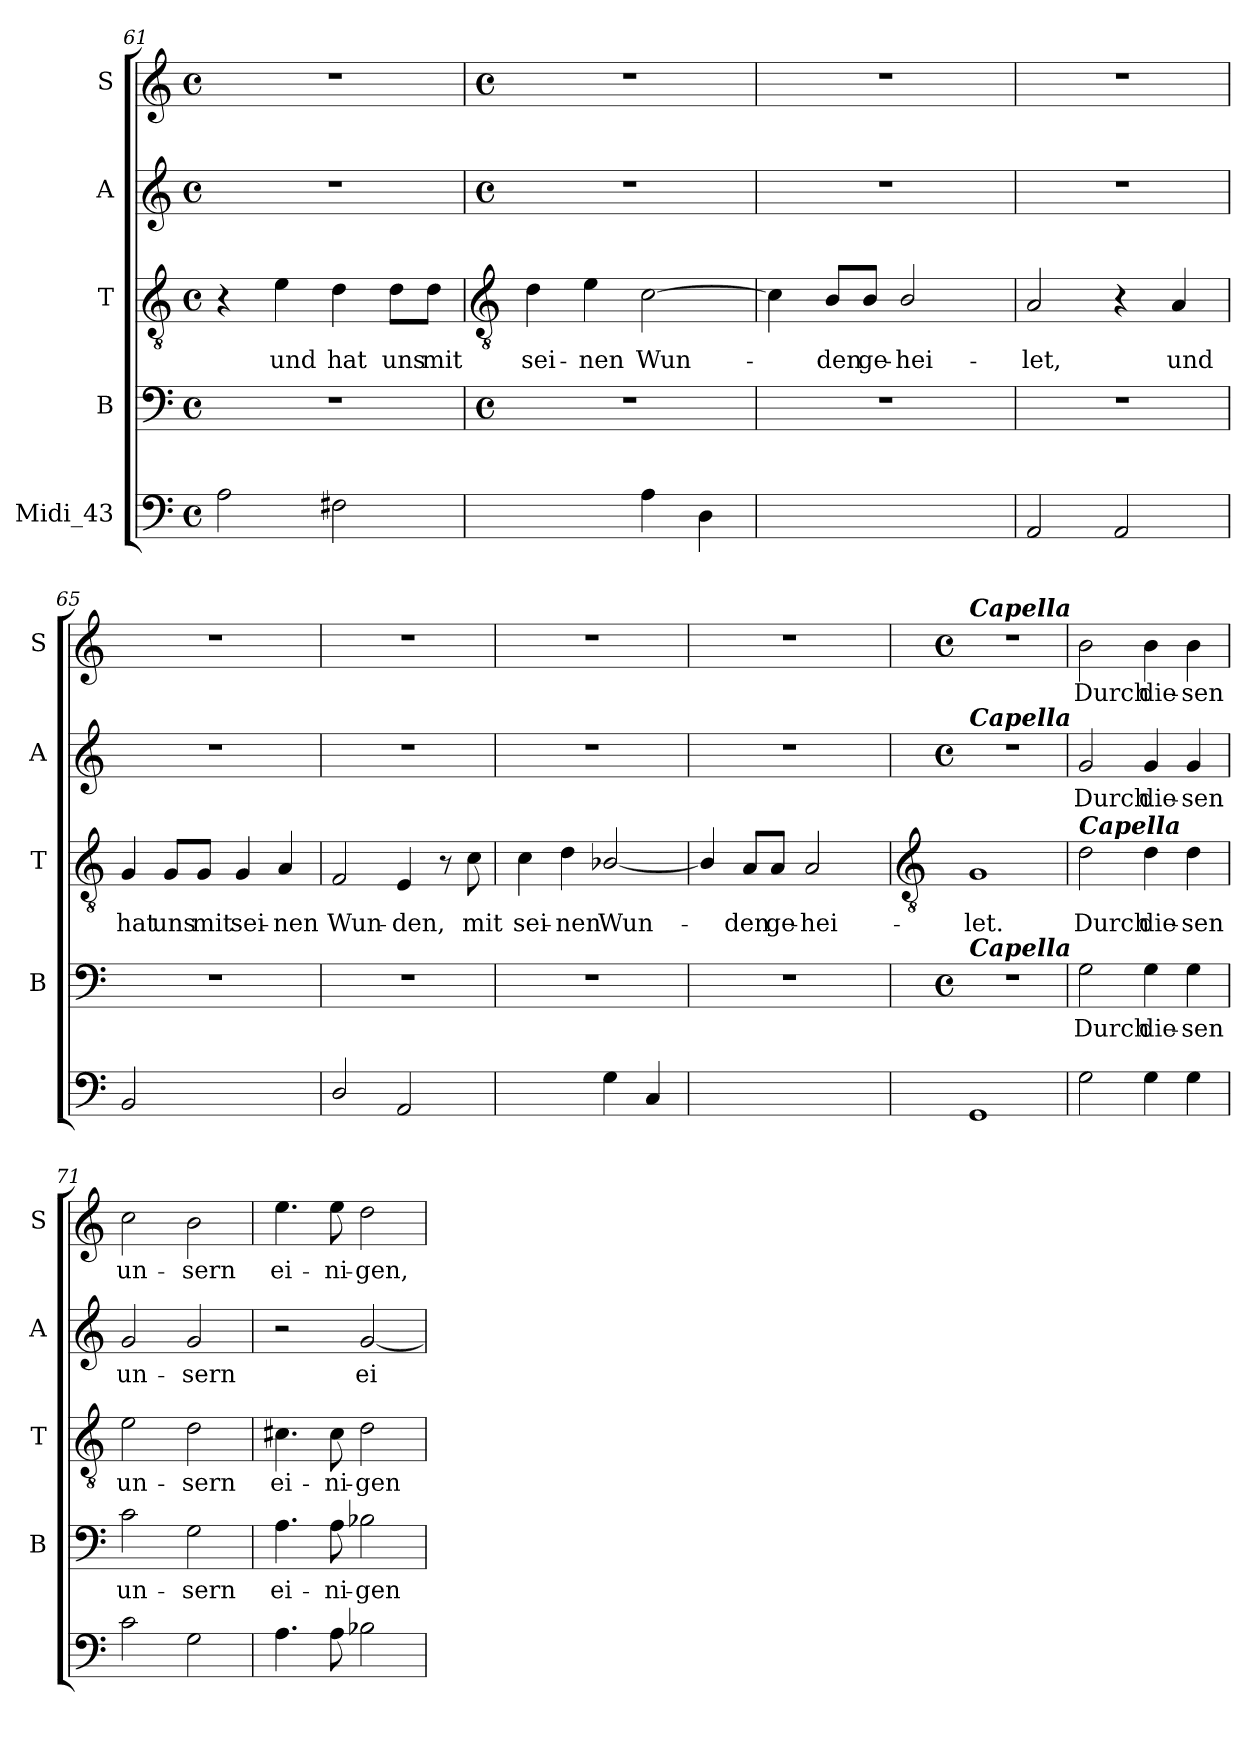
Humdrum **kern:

**kern	**text	**kern	**text	**kern	**text	**kern	**text	**kern	**text
*part5	*part5	*part4	*part4	*part3	*part3	*part2	*part2	*part1	*part1
*staff5	*staff5	*staff4	*staff4	*staff3	*staff3	*staff2	*staff2	*staff1	*staff1
*I"Midi_43	*	*I"B	*	*I"T	*	*I"A	*	*I"S	*
*	*	*I'B	*	*I'T	*	*I'A	*	*I'S	*
*clefF4	*	*clefF4	*	*clefGv2	*	*clefG2	*	*clefG2	*
*k[]	*	*k[]	*	*k[]	*	*k[]	*	*k[]	*
*C:	*	*C:	*	*C:	*	*C:	*	*C:	*
*M4/4	*	*M4/4	*	*M4/4	*	*M4/4	*	*M4/4	*
*met(c)	*	*met(c)	*	*met(c)	*	*met(c)	*	*met(c)	*
=61	=61	=61	=61	=61	=61	=61	=61	=61	=61
2A	.	1r	.	4r	.	1r	.	1r	.
!	!	!	!	!	!LO:LY:b	!	!	!	!
.	.	.	.	4e	und	.	.	.	.
!	!	!	!	!	!LO:LY:b	!	!	!	!
2F#X	.	.	.	4d	hat	.	.	.	.
!	!	!	!	!	!LO:LY:b	!	!	!	!
.	.	.	.	8d\L	uns	.	.	.	.
!	!	!	!	!	!LO:LY:b	!	!	!	!
.	.	.	.	8d\J	mit	.	.	.	.
!!LO:LB:g=z
=62	=62	=62	=62	=62	=62	=62	=62	=62	=62
*	*	*	*	*clefGv2	*	*	*	*	*
*	*	*M4/4	*	*	*	*M4/4	*	*M4/4	*
*	*	*met(c)	*	*	*	*met(c)	*	*met(c)	*
!	!LO:LY:b	!	!	!	!LO:LY:b	!	!	!	!
[4G#Xyy	5	1r	.	4d	sei-	1r	.	1r	.
!	!LO:LY:b	!	!	!	!LO:LY:b	!	!	!	!
4G#yy]	6	.	.	4e	-nen	.	.	.	.
!	!	!	!	!	!LO:LY:b	!	!	!	!
4A	.	.	.	[2c	Wun-	.	.	.	.
4D	.	.	.	.	.	.	.	.	.
=63	=63	=63	=63	=63	=63	=63	=63	=63	=63
!	!LO:LY:b	!	!	!	!	!	!	!	!
[4Eyy	6	1r	.	4c]	.	1r	.	1r	.
!	!LO:LY:b	!	!	!	!LO:LY:b	!	!	!	!
2Eyy_	4	.	.	8B/L	den	.	.	.	.
!	!	!	!	!	!LO:LY:b	!	!	!	!
.	.	.	.	8B/J	ge-	.	.	.	.
!	!	!	!	!	!LO:LY:b	!	!	!	!
.	.	.	.	2B/	-hei-	.	.	.	.
4Eyy]	.	.	.	.	.	.	.	.	.
=64	=64	=64	=64	=64	=64	=64	=64	=64	=64
!	!	!	!	!	!LO:LY:b	!	!	!	!
2AA	.	1r	.	2A	-let,	1r	.	1r	.
2AA	.	.	.	4r	.	.	.	.	.
!	!	!	!	!	!LO:LY:b	!	!	!	!
.	.	.	.	4A	und	.	.	.	.
=65	=65	=65	=65	=65	=65	=65	=65	=65	=65
!	!	!	!	!	!LO:LY:b	!	!	!	!
2BB	.	1r	.	4G	hat	1r	.	1r	.
!	!	!	!	!	!LO:LY:b	!	!	!	!
.	.	.	.	8G/L	uns	.	.	.	.
!	!	!	!	!	!LO:LY:b	!	!	!	!
.	.	.	.	8G/J	mit	.	.	.	.
!	!LO:LY:b	!	!	!	!LO:LY:b	!	!	!	!
[4C#Xyy	5	.	.	4G	sei-	.	.	.	.
!	!LO:LY:b	!	!	!	!LO:LY:b	!	!	!	!
4C#yy]	6	.	.	4A	-nen	.	.	.	.
=66	=66	=66	=66	=66	=66	=66	=66	=66	=66
!	!	!	!	!	!LO:LY:b	!	!	!	!
2D/	.	1r	.	2F	Wun-	1r	.	1r	.
!	!	!	!	!	!LO:LY:b	!	!	!	!
2AA	.	.	.	4E	-den,	.	.	.	.
.	.	.	.	8r	.	.	.	.	.
!	!	!	!	!	!LO:LY:b	!	!	!	!
.	.	.	.	8c	mit	.	.	.	.
=67	=67	=67	=67	=67	=67	=67	=67	=67	=67
!	!LO:LY:b	!	!	!	!LO:LY:b	!	!	!	!
[4F#Xyy	5	1r	.	4c	sei-	1r	.	1r	.
!	!LO:LY:b	!	!	!	!LO:LY:b	!	!	!	!
4F#yy]	6	.	.	4d	-nen	.	.	.	.
!	!	!	!	!	!LO:LY:b	!	!	!	!
4G	.	.	.	[2B-X/	Wun-	.	.	.	.
4C	.	.	.	.	.	.	.	.	.
=68	=68	=68	=68	=68	=68	=68	=68	=68	=68
[4Dyy	.	1r	.	4B-/]	.	1r	.	1r	.
!	!LO:LY:b	!	!	!	!LO:LY:b	!	!	!	!
2Dyy_	4	.	.	8A/L	den	.	.	.	.
!	!	!	!	!	!LO:LY:b	!	!	!	!
.	.	.	.	8A/J	ge-	.	.	.	.
!	!	!	!	!	!LO:LY:b	!	!	!	!
.	.	.	.	2A	-hei-	.	.	.	.
4Dyy]	.	.	.	.	.	.	.	.	.
!!LO:LB:g=z
=69	=69	=69	=69	=69	=69	=69	=69	=69	=69
*	*	*	*	*clefGv2	*	*	*	*	*
*	*	*k[]	*	*	*	*k[]	*	*k[]	*
*	*	*C:	*	*	*	*C:	*	*C:	*
*	*	*M4/4	*	*	*	*M4/4	*	*M4/4	*
*	*	*met(c)	*	*	*	*met(c)	*	*met(c)	*
!	!	!	!	!	!	!	!	!LO:TX:a:Bi:t=Capella	!
!	!	!	!	!	!	!LO:TX:a:Bi:t=Capella	!	!	!
!	!	!LO:TX:a:Bi:t=Capella	!	!	!	!	!	!	!
!	!	!	!	!	!LO:LY:b	!	!	!	!
1GG	.	1r	.	1G	-let.	1r	.	1r	.
=70	=70	=70	=70	=70	=70	=70	=70	=70	=70
!	!	!	!	!LO:TX:a:Bi:t=Capella	!	!	!	!	!
!	!	!	!LO:LY:b	!	!LO:LY:b	!	!LO:LY:b	!	!LO:LY:b
2G	.	2G	Durch	2d	Durch	2g	Durch	2b	Durch
!	!	!	!LO:LY:b	!	!LO:LY:b	!	!LO:LY:b	!	!LO:LY:b
4G	.	4G	die-	4d	die-	4g	die-	4b	die-
!	!	!	!LO:LY:b	!	!LO:LY:b	!	!LO:LY:b	!	!LO:LY:b
4G	.	4G	-sen	4d	-sen	4g	-sen	4b	-sen
=71	=71	=71	=71	=71	=71	=71	=71	=71	=71
!	!	!	!LO:LY:b	!	!LO:LY:b	!	!LO:LY:b	!	!LO:LY:b
2c	.	2c	un-	2e	un-	2g	un-	2cc	un-
!	!	!	!LO:LY:b	!	!LO:LY:b	!	!LO:LY:b	!	!LO:LY:b
2G	.	2G	-sern	2d	-sern	2g	-sern	2b	-sern
=72	=72	=72	=72	=72	=72	=72	=72	=72	=72
!	!	!	!LO:LY:b	!	!LO:LY:b	!	!	!	!LO:LY:b
4.A	.	4.A	ei-	4.c#X	ei-	2r	.	4.ee	ei-
!	!	!	!LO:LY:b	!	!LO:LY:b	!	!	!	!LO:LY:b
8A	.	8A	-ni-	8c#	-ni-	.	.	8ee	-ni-
!	!	!	!LO:LY:b	!	!LO:LY:b	!	!LO:LY:b	!	!LO:LY:b
2B-X	.	2B-X	-gen	2d	-gen	[2g	ei-	2dd	-gen,
=	=	=	=	=	=	=	=	=	=
*-	*-	*-	*-	*-	*-	*-	*-	*-	*-
